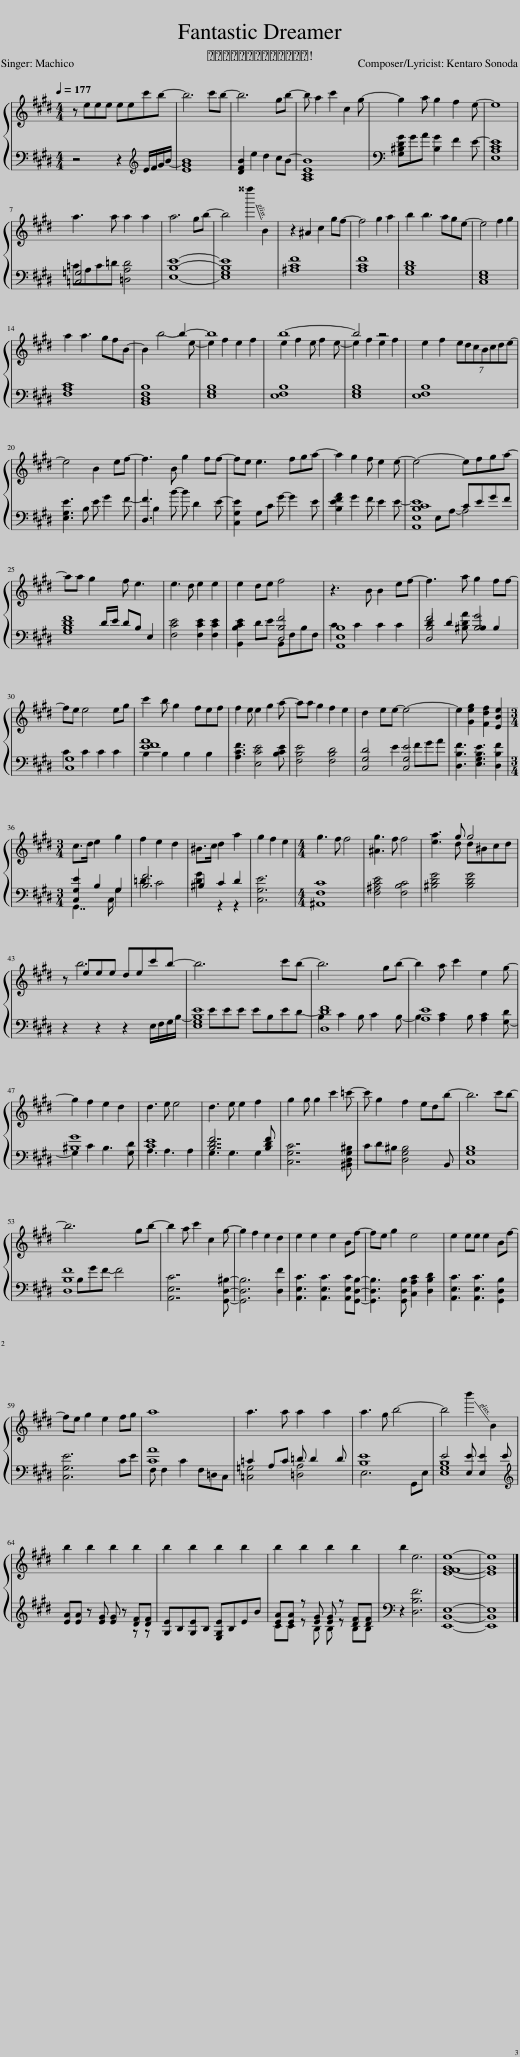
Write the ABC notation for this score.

X:1
%%score { ( 1 4 ) | ( 2 3 5 ) }
L:1/8
Q:1/4=177
M:4/4
I:linebreak $
K:E
V:1 treble
V:4 treble
V:2 bass
V:3 bass
V:5 bass
V:1
 z eee eec'b- | b6 c'b- | b6 gb- | b a2 c'2 c2 g- | g2 a g2 f2 e- | %5
 e8 |$ a3 a a2 a2 | a6 gb- | b4 !-(!^^f''2 !-)!B2 | z2 ^A2 c2 gf- | %10
 f4 g2 a2 | b2 b3 age- | e4 f2 g2 |$ a2 a3 gfB- | B2 b4- b2- | %15
 b8 | b8- | b4 z4 | e2 f2 (7:4:7edcBcde- |$ e4 B2 ef- | %20
 f3 B g2 ff- | fe e3 fga- | a2 g2 f e2 e- | e4- efga- |$ aa g2 f e3 | %25
 e3 d e2 e2 | e2 de f4 | z3 B B2 ef- | f3 a g2 ff- |$ fe e4 eg | %30
 c'2 b g2 fef | f2 e e2 g2 a- | aa g2 f2 e2 | d2 ee- e4- | e2 [Geg]2 [Fdf]2 [EBe]2 |$ %35
[M:3/4] c>d e2 g2 | f2 e2 d2 | ^B>c d2 a2 | g2 f2 e2 |[M:4/4] g3 f f4 | %40
 [^Ag]3 f f4 | [ea]3 g g4 |$ z eee dec'b- | b6 c'b- | b6 gb- | %45
 b2 a c'2 e2 g- |$ g2 f2 e2 d2 | d3 e e4 | d3 e e2 f2 | g2 g g2 c'2 =c'- | %50
 c' g2 f2 edb- | b6 c'b- |$ b6 gb- | b2 a c'2 c2 g- | g2 f2 e2 d2 | %55
 e2 e2 e2 Bf- | fe g2 e4 | e2 ee e2 Bf- |$ fe g2 e2 fg | a8 | %60
 a3 a a2 a2 | a3 g b4- | b4 !-(!b'2 !-)!B2 |$ b2 b2 b2 b2 | b2 b2 b2 b2 | %65
 b2 b2 b2 b2 | b2 e6 | [E-FG-e-]8 | [EGe]8 |] %69
V:2
 z4 z2[K:treble] E/F/G/B/- | [EGB]8 | [DFB]2 e2 d2 cB- | [A,CEB]8 | [G,^B,DG]GA [B,G]2 F2 E- | %5
 [E,A,CE]8 |$ [=C,=G,]4 [=D,A,=D]4 | [E,B,E]8- | [E,G,B,E]8 | [^A,CF]8 | %10
 [A,CF]8 | [G,B,D]8 | [C,E,G,]8 |$ [F,A,C]8 | [B,,D,F,B,]8 | %15
 [E,G,B,]8 | [E,F,B,]8 | [E,G,B,]8 | [E,F,B,]8 |$ [E,G,E]3 B, E G2 F- | %20
 [D,F]3 B- B D2 E- | [C,G,E]2 G,C G- G2 E | [B,EFA]2 G2 F E2 E- | [A,,E,B,CE]8 |$ [G,B,DF]8 | %25
 [F,CE]4 [F,CE]2 [F,CE]2 | [B,,B,CE]2 DE [D,B,F]4 | [A,,E,B,]8 | [D,B,F]4 [^B,G]4 |$ [C,G,]8 | %30
 [EFA]8 | [A,CF]3 [E,CE]4 [B,CE] | [F,B,E]4 [F,B,D]4 | [C,G,D]4 [C,G,E]4 | [D,B,F]3 [E,G,B,E]3 [D,B,F]2 |$ %35
[M:3/4] [C,G,E]2 B,2 G,2 | [B,F]6 | ^B,2 C2 D2 | [C,G,E]6 |[M:4/4] [^A,,F,C]8 | %40
 [F,^A,CE]4 [F,B,C]4 | [^B,DG]4 [B,DG]4 |$ z2 z2 z2 E,/F,/G,/B,/- | [E,G,B,E]8 | [D,DF]8 | %45
 [A,E]8 |$ [^B,G]8 | [CE]8 | [B,DF]7 [B,DF] | [C,G,C]7 [^B,,D,G,^B,] | %50
 CD^B, [D,G,B,]4 B,, | [C,G,B,]8 |$ [D,B,F]8 | [A,,E,C]7 [G,,D,^B,]- | [G,,D,B,]6 [D,F]2 | %55
 [A,,E,C]3 [A,,E,C]3 [A,,E,C][G,,D,B,]- | [G,,D,B,]3 [G,,D,B,] [C,A,C]2 [D,B,D]2 | [A,,E,C]3 [A,,E,C]3 [G,,D,B,]2 |$ [C,G,E]6 CE | [CA]8 | %60
 =C2 A,C =D D2 D | [B,E]8 | E4 [E,E] [E,E]2 E |$[K:treble] [EA][EA] z [EG] [EG] z [DF][DF] | [G,E]B,[G,E]B, [E,G,E]B,EB | %65
 [EA][EA] z [EG] [EG] z [DF][DF] | z2 [D,B,F]6 | [E,,B,,E,]8- | [E,,B,,E,]8 |] %69
V:3
 x6[K:treble] x2 | x8 | x8 | x8 | x8 | %5
 x8 |$ =CA,C=D x4 | x8 | x8 | x8 | %10
 x8 | x8 | x8 |$ x8 | x8 | %15
 x8 | x8 | x8 | x8 |$ x8 | %20
 x B,2 x5 | x8 | x8 | x2 E,A,- A,4 |$ x8 | %25
 x8 | x4 B,,F,B,F, | C2 C2 C2 C2 | x3 [^B,DA] x4 |$ C2 C2 C2 C2 | %30
 B,2 B,2 B,2 B,2 | x8 | x8 | x3 E2 FGA | x8 |$ %35
[M:3/4] G,,7/2 C,/ G,2 | =D2 C4 | [DG]2 z2 z2 | x6 |[M:4/4] x8 | %40
 x8 | x8 |$ x8 | x EEE EB,ED- | B,2 C2 B, C2 B,- | %45
 B,2 [A,C]2 B, [A,C]2 [G,-D] |$ G,2 C2 ^B,3 [G,D] | A,3 A,3 A,2 | G,3 G,3 G,2 | x8 | %50
 x8 | x8 |$ x B,GF- F4 | x8 | x8 | %55
 x8 | x8 | x8 |$ x8 | F, F,2 C2 F,=D,C, | %60
 [=C,=G,]4 [=D,A,]4 | E,6 G,,E, | [E,G,B,]8 |$[K:treble] x6 z z | x8 | %65
 CC z B, B, z B,B, | x8 | x8 | x8 |] %69
V:4
 x8 | x8 | x8 | x8 | x8 | %5
 x8 |$ x8 | x8 | x8 | x8 | %10
 x8 | x8 | x8 |$ x8 | x7 e- | %15
 e2 f2 e2 f2 | e2 f2 e f2 e- | e2 f2 e2 f2 | x8 |$ x8 | %20
 x8 | x8 | x8 | x8 |$ x8 | %25
 x8 | x8 | x8 | x8 |$ x8 | %30
 x8 | x8 | x8 | x8 | x8 |$ %35
[M:3/4] x6 | x6 | x6 | x6 |[M:4/4] x8 | %40
 x8 | x3 d d^Bcd |$ x b6 x | x8 | x8 | %45
 x8 |$ x8 | x8 | x8 | x8 | %50
 x8 | x8 |$ x8 | x8 | x8 | %55
 x8 | x8 | x8 |$ x8 | x8 | %60
 x8 | x8 | x8 |$ x8 | x8 | %65
 x8 | x8 | x8 | x8 |] %69
V:5
 x6[K:treble] x2 | x8 | x8 | x8 | x8 | %5
 x8 |$ x8 | x8 | x8 | x8 | %10
 x8 | x8 | x8 |$ x8 | x8 | %15
 x8 | x8 | x8 | x8 |$ x8 | %20
 x8 | x8 | x8 | x4 CEGF |$ x3 D/E/ DB, E,2 | %25
 x8 | x8 | x8 | D2 D2 ^B,2 B,2 |$ x8 | %30
 x8 | x8 | x8 | x8 | x8 |$ %35
[M:3/4] x6 | x6 | x6 | x6 |[M:4/4] x8 | %40
 x8 | x8 |$ x8 | x8 | x8 | %45
 x8 |$ x8 | x8 | x8 | x8 | %50
 x8 | x8 |$ x8 | x8 | x8 | %55
 x8 | x8 | x8 |$ x8 | x8 | %60
 x8 | x8 | x8 |$[K:treble] x8 | x8 | %65
 x8 | x8 | x8 | x8 |] %69
